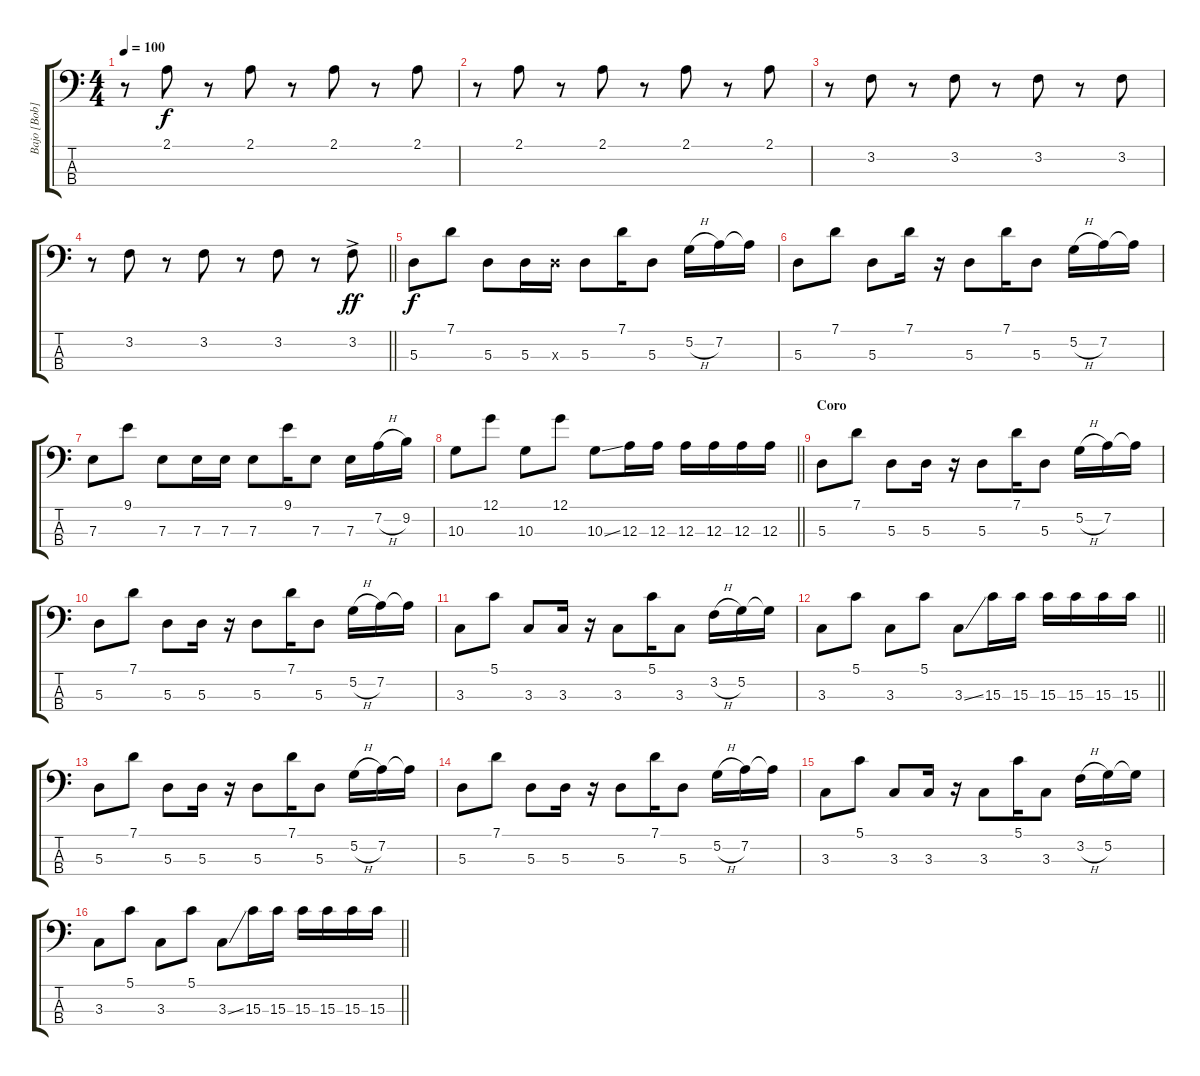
\track ("Bajo [Bob]" "Bajo [Bob]") {instrument electricbasspick}
\staff {score tabs}
\tuning (G2 D2 A1 E1) {hide}
\ts (4 4)
\tempo 100
\clef f4
\ks c
r.8{dy ff} 2.1.8{dy f} r.8 2.1.8 r.8 2.1.8 r.8 2.1.8 |
r.8 2.1.8 r.8 2.1.8 r.8 2.1.8 r.8 2.1.8 |
r.8 3.2.8 r.8 3.2.8 r.8 3.2.8 r.8 3.2.8 |
\barLineRight lightlight
r.8 3.2.8 r.8 3.2.8 r.8 3.2.8 r.8 3.2{ac}.8{dy ff} |
5.3.8{dy f} 7.1.8 5.3.8 5.3.16 5.3{x}.16 5.3.8 7.1.16 5.3.8 5.2{h}.16 7.2.16 7.2{t}.16 |
5.3.8 7.1.8 5.3.8 7.1.16 r.16 5.3.8 7.1.16 5.3.8 5.2{h}.16 7.2.16 7.2{t}.16 |
7.3.8 9.1.8 7.3.8 7.3.16 7.3.16 7.3.8 9.1.16 7.3.8 7.3.16 7.2{h}.16 9.2.16 |
\barLineRight lightlight
10.3.8 12.1.8 10.3.8 12.1.8 10.3{ss}.8 12.3.16 12.3.16 12.3.16 12.3.16 12.3.16 12.3.16 |
\section ("" "Coro")
5.3.8 7.1.8 5.3.8 5.3.16 r.16 5.3.8 7.1.16 5.3.8 5.2{h}.16 7.2.16 7.2{t}.16 |
5.3.8 7.1.8 5.3.8 5.3.16 r.16 5.3.8 7.1.16 5.3.8 5.2{h}.16 7.2.16 7.2{t}.16 |
3.3.8 5.1.8 3.3.8 3.3.16 r.16 3.3.8 5.1.16 3.3.8 3.2{h}.16 5.2.16 5.2{t}.16 |
\barLineRight lightlight
3.3.8 5.1.8 3.3.8 5.1.8 3.3{ss}.8 15.3.16 15.3.16 15.3.16 15.3.16 15.3.16 15.3.16 |
5.3.8 7.1.8 5.3.8 5.3.16 r.16 5.3.8 7.1.16 5.3.8 5.2{h}.16 7.2.16 7.2{t}.16 |
5.3.8 7.1.8 5.3.8 5.3.16 r.16 5.3.8 7.1.16 5.3.8 5.2{h}.16 7.2.16 7.2{t}.16 |
3.3.8 5.1.8 3.3.8 3.3.16 r.16 3.3.8 5.1.16 3.3.8 3.2{h}.16 5.2.16 5.2{t}.16 |
\barLineRight lightlight
3.3.8 5.1.8 3.3.8 5.1.8 3.3{ss}.8 15.3.16 15.3.16 15.3.16 15.3.16 15.3.16 15.3.16
